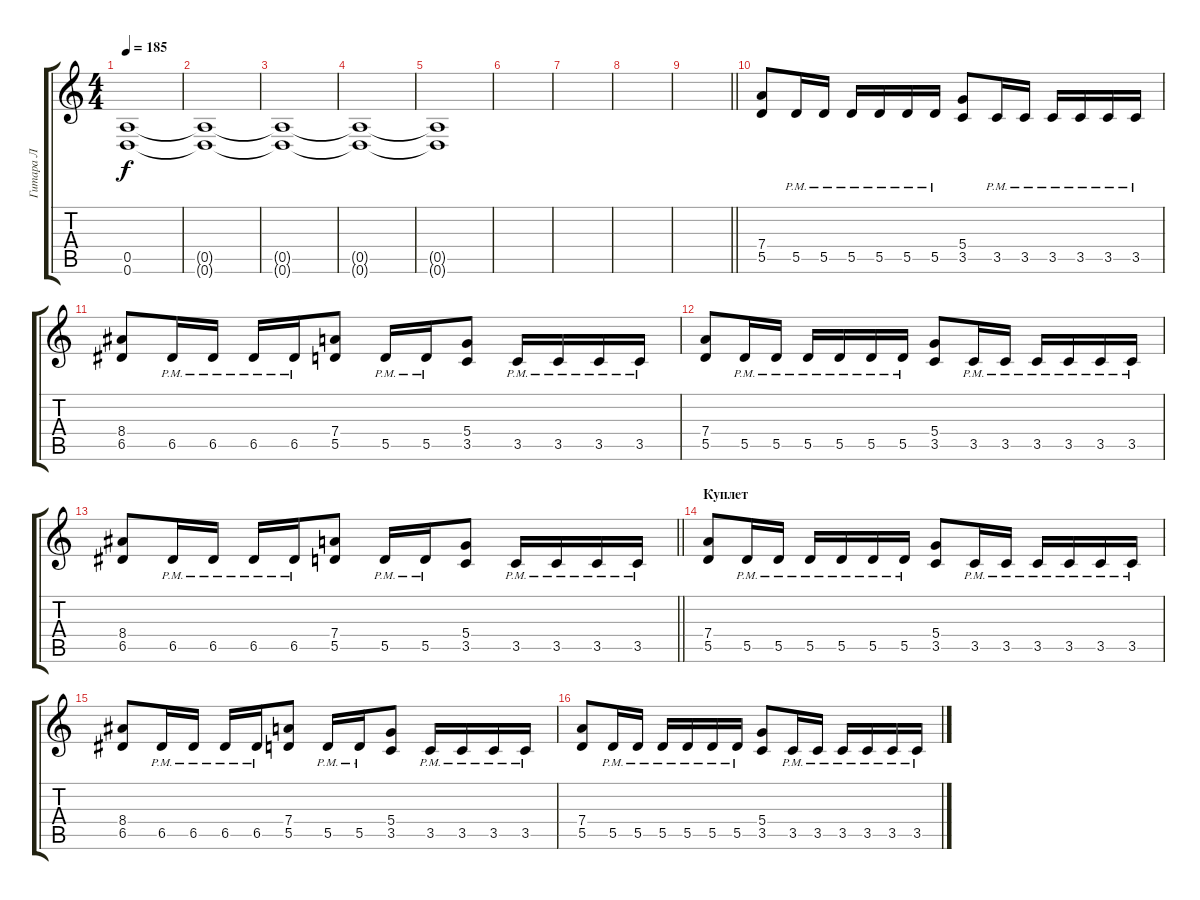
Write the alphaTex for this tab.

\track ("Гитара Л" "Гитара Л") {instrument overdrivenguitar}
\staff {score tabs}
\tuning (E4 B3 G3 D3 A2 D2) {hide}
\ts (4 4)
\tempo 185
\clef g2
\ks c
(0.5{t} 0.6{t}).1{dy f} |
(0.5{t} 0.6{t}).1{volume 0} |
(0.5{t} 0.6{t}).1 |
(0.5{t} 0.6{t}).1 |
(0.5{t} 0.6{t}).1 |
|
|
|
\barLineRight lightlight
|
\section ("" " ")
(7.4 5.5).8{volume 13} 5.5{pm}.16 5.5{pm}.16 5.5{pm}.16 5.5{pm}.16 5.5{pm}.16 5.5{pm}.16 (5.4 3.5).8 3.5{pm}.16 3.5{pm}.16 3.5{pm}.16 3.5{pm}.16 3.5{pm}.16 3.5{pm}.16 |
(8.4 6.5).8 6.5{pm}.16 6.5{pm}.16 6.5{pm}.16 6.5{pm}.16 (7.4 5.5).8 5.5{pm}.16 5.5{pm}.16 (5.4 3.5).8 3.5{pm}.16 3.5{pm}.16 3.5{pm}.16 3.5{pm}.16 |
(7.4 5.5).8 5.5{pm}.16 5.5{pm}.16 5.5{pm}.16 5.5{pm}.16 5.5{pm}.16 5.5{pm}.16 (5.4 3.5).8 3.5{pm}.16 3.5{pm}.16 3.5{pm}.16 3.5{pm}.16 3.5{pm}.16 3.5{pm}.16 |
\barLineRight lightlight
(8.4 6.5).8 6.5{pm}.16 6.5{pm}.16 6.5{pm}.16 6.5{pm}.16 (7.4 5.5).8 5.5{pm}.16 5.5{pm}.16 (5.4 3.5).8 3.5{pm}.16 3.5{pm}.16 3.5{pm}.16 3.5{pm}.16 |
\section ("" "Куплет")
(7.4 5.5).8 5.5{pm}.16 5.5{pm}.16 5.5{pm}.16 5.5{pm}.16 5.5{pm}.16 5.5{pm}.16 (5.4 3.5).8 3.5{pm}.16 3.5{pm}.16 3.5{pm}.16 3.5{pm}.16 3.5{pm}.16 3.5{pm}.16 |
(8.4 6.5).8 6.5{pm}.16 6.5{pm}.16 6.5{pm}.16 6.5{pm}.16 (7.4 5.5).8 5.5{pm}.16 5.5{pm}.16 (5.4 3.5).8 3.5{pm}.16 3.5{pm}.16 3.5{pm}.16 3.5{pm}.16 |
(7.4 5.5).8 5.5{pm}.16 5.5{pm}.16 5.5{pm}.16 5.5{pm}.16 5.5{pm}.16 5.5{pm}.16 (5.4 3.5).8 3.5{pm}.16 3.5{pm}.16 3.5{pm}.16 3.5{pm}.16 3.5{pm}.16 3.5{pm}.16
